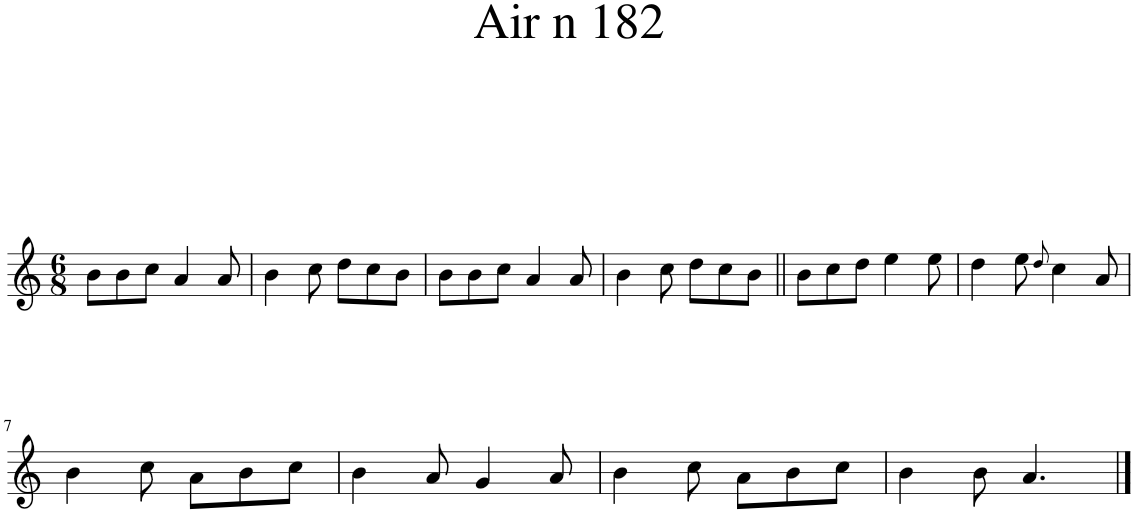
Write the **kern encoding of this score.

**kern
*part1
*staff1
*I"Piano
*I'Pno.
*clefG2
*k[]
*M6/8
=1
8b\L
8b\
8cc\J
4a/
8a/
=2
4b\
8cc\
8dd\L
8cc\
8b\J
=3
8b\L
8b\
8cc\J
4a/
8a/
=4
4b\
8cc\
8dd\L
8cc\
8b\J
=5||
8b\L
8cc\
8dd\J
4ee\
8ee\
=6
4dd\
8ee\
8qdd/
4cc\
8a/
!!LO:LB:g=z
=7
4b\
8cc\
8a\L
8b\
8cc\J
=8
4b\
8a/
4g/
8a/
=9
4b\
8cc\
8a\L
8b\
8cc\J
=10
4b\
8b\
4.a/
==
*-
